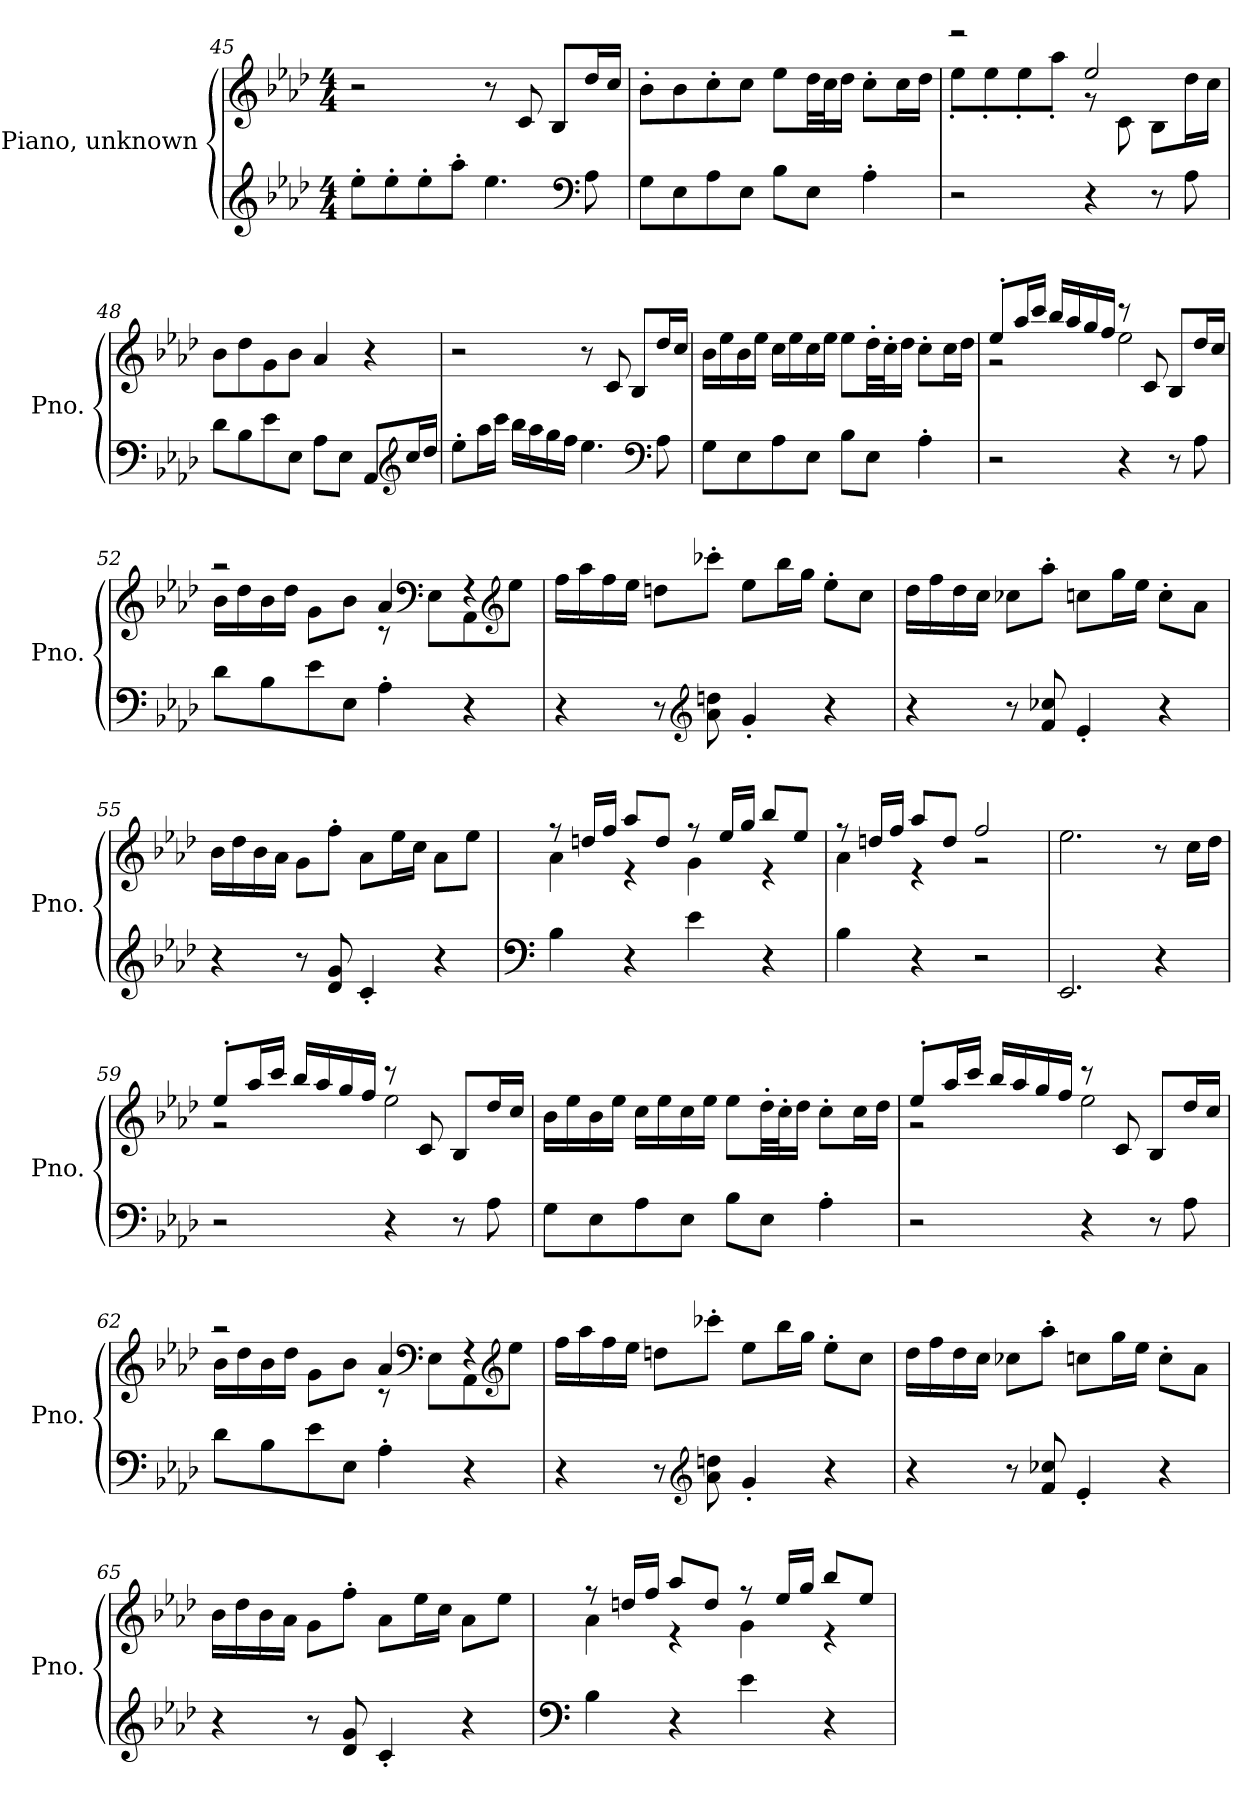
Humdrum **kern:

**kern	**kern
*part1	*part1
*staff2	*staff1
*I"Piano, unknown	*
*I'Pno.	*
!!LO:LB:g=z
*clefG2	*clefG2
*k[b-e-a-d-]	*k[b-e-a-d-]
*M4/4	*M4/4
=45	=45
8ee-'\L	2r
8ee-'\	.
8ee-'\	.
8aa-'\J	.
4.ee-\	8r
.	8c/
.	8B-/L
*clefF4	*
8A-\	16dd-/L
.	16cc/JJ
=46	=46
8G\L	8b-'\L
8E-\	8b-\
8A-\	8cc'\
8E-\J	8cc\J
8B-\L	8ee-\L
8E-\J	32dd-\LL
.	32cc\J
.	16dd-\JJ
4A-'\	8cc'\L
.	16cc\L
.	16dd-\JJ
=47	=47
*	*^
2r	2r	8ee-'\L
.	.	8ee-'\
.	.	8ee-'\
.	.	8aa-'\J
4r	2ee-/	8r
.	.	8c\
8r	.	8B-\L
8A-\	.	16dd-\L
.	.	16cc\JJ
*	*v	*v
=48	=48
8d-\L	8b-\L
8B-\	8dd-\
8e-\	8g\
8E-\J	8b-\J
8A-\L	4a-/
8E-\J	.
8AA-/L	4r
*clefG2	*
16cc/L	.
16dd-/JJ	.
!!LO:LB:g=z
=49	=49
8ee-'\L	2r
16aa-\L	.
16ccc\JJ	.
16bb-\LL	.
16aa-\	.
16gg\	.
16ff\JJ	.
4.ee-\	8r
.	8c/
.	8B-/L
*clefF4	*
8A-\	16dd-/L
.	16cc/JJ
=50	=50
8G\L	16b-\LL
.	16ee-\
8E-\	16b-\
.	16ee-\JJ
8A-\	16cc\LL
.	16ee-\
8E-\J	16cc\
.	16ee-\JJ
8B-\L	8ee-\L
8E-\J	32dd-'\LL
.	32cc'\J
.	16dd-\JJ
4A-'\	8cc'\L
.	16cc\L
.	16dd-\JJ
=51	=51
*	*^
2r	8ee-'/L	2r
.	16aa-/L	.
.	16ccc/JJ	.
.	16bb-/LL	.
.	16aa-/	.
.	16gg/	.
.	16ff/JJ	.
4r	8r	2ee-\
.	8c/	.
8r	8B-/L	.
8A-\	16dd-/L	.
.	16cc/JJ	.
!!LO:LB:g=z	!!
=52	=52	=52
8d-\L	2r	16b-\LL
.	.	16dd-\
8B-\	.	16b-\
.	.	16dd-\JJ
8e-\	.	8g\L
8E-\J	.	8b-\J
4A-'\	4a-/	8r
*	*clefF4	*
.	.	8E-\L
4r	4r	8AA-\
*	*clefG2	*
.	.	8ee-\J
*	*v	*v
=53	=53
4r	16ff\LL
.	16aa-\
.	16ff\
.	16ee-\JJ
8r	8ddn\L
*clefG2	*
8a-\ 8ddn\	8ccc-X'\J
4g'/	8ee-\L
.	16bb-\L
.	16gg\JJ
4r	8ee-'\L
.	8cc\J
=54	=54
4r	16dd-\LL
.	16ff\
.	16dd-\
.	16cc\JJ
8r	8cc-X\L
8f/ 8cc-X/	8aa-'\J
4e-'/	8ccn\L
.	16gg\L
.	16ee-\JJ
4r	8cc'\L
.	8a-\J
!!LO:LB:g=z
=55	=55
4r	16b-\LL
.	16dd-\
.	16b-\
.	16a-\JJ
8r	8g\L
8d-/ 8g/	8ff'\J
4c'/	8a-\L
.	16ee-\L
.	16cc\JJ
4r	8a-\L
.	8ee-\J
=56	=56
*clefF4	*
*	*^
4B-\	8r	4a-\
.	16ddn/LL	.
.	16ff/JJ	.
4r	8aa-/L	4r
.	8dd/J	.
4e-\	8r	4g\
.	16ee-/LL	.
.	16gg/JJ	.
4r	8bb-/L	4r
.	8ee-/J	.
=57	=57	=57
4B-\	8r	4a-\
.	16ddn/LL	.
.	16ff/JJ	.
4r	8aa-/L	4r
.	8dd/J	.
2r	2ff/	2r
*	*v	*v
=58	=58
2.EE-/	2.ee-\
4r	8r
.	16cc\LL
.	16dd-\JJ
!!LO:LB:g=z
=59	=59
*	*^
2r	8ee-'/L	2r
.	16aa-/L	.
.	16ccc/JJ	.
.	16bb-/LL	.
.	16aa-/	.
.	16gg/	.
.	16ff/JJ	.
4r	8r	2ee-\
.	8c/	.
8r	8B-/L	.
8A-\	16dd-/L	.
.	16cc/JJ	.
*	*v	*v
=60	=60
8G\L	16b-\LL
.	16ee-\
8E-\	16b-\
.	16ee-\JJ
8A-\	16cc\LL
.	16ee-\
8E-\J	16cc\
.	16ee-\JJ
8B-\L	8ee-\L
8E-\J	32dd-'\LL
.	32cc'\J
.	16dd-\JJ
4A-'\	8cc'\L
.	16cc\L
.	16dd-\JJ
=61	=61
*	*^
2r	8ee-'/L	2r
.	16aa-/L	.
.	16ccc/JJ	.
.	16bb-/LL	.
.	16aa-/	.
.	16gg/	.
.	16ff/JJ	.
4r	8r	2ee-\
.	8c/	.
8r	8B-/L	.
8A-\	16dd-/L	.
.	16cc/JJ	.
!!LO:PB:g=z	!!
=62	=62	=62
8d-\L	2r	16b-\LL
.	.	16dd-\
8B-\	.	16b-\
.	.	16dd-\JJ
8e-\	.	8g\L
8E-\J	.	8b-\J
4A-'\	4a-/	8r
*	*clefF4	*
.	.	8E-\L
4r	4r	8AA-\
*	*clefG2	*
.	.	8ee-\J
*	*v	*v
=63	=63
4r	16ff\LL
.	16aa-\
.	16ff\
.	16ee-\JJ
8r	8ddn\L
*clefG2	*
8a-\ 8ddn\	8ccc-X'\J
4g'/	8ee-\L
.	16bb-\L
.	16gg\JJ
4r	8ee-'\L
.	8cc\J
=64	=64
4r	16dd-\LL
.	16ff\
.	16dd-\
.	16cc\JJ
8r	8cc-X\L
8f/ 8cc-X/	8aa-'\J
4e-'/	8ccn\L
.	16gg\L
.	16ee-\JJ
4r	8cc'\L
.	8a-\J
!!LO:LB:g=z
=65	=65
4r	16b-\LL
.	16dd-\
.	16b-\
.	16a-\JJ
8r	8g\L
8d-/ 8g/	8ff'\J
4c'/	8a-\L
.	16ee-\L
.	16cc\JJ
4r	8a-\L
.	8ee-\J
=66	=66
*clefF4	*
*	*^
4B-\	8r	4a-\
.	16ddn/LL	.
.	16ff/JJ	.
4r	8aa-/L	4r
.	8dd/J	.
4e-\	8r	4g\
.	16ee-/LL	.
.	16gg/JJ	.
4r	8bb-/L	4r
.	8ee-/J	.
*	*v	*v
=	=
*-	*-
